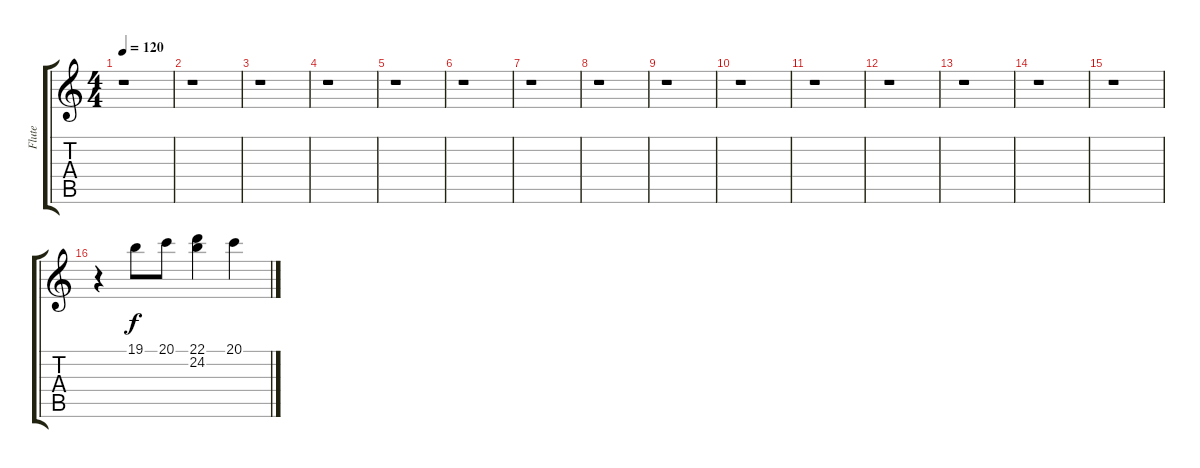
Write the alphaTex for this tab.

\track ("Flute" "Flute") {instrument flute}
\staff {score tabs}
\tuning (E4 B3 G3 D3 A2 E2) {hide}
\ts (4 4)
\tempo 120
\clef g2
\ks c
r.1{dy f} |
r.1 |
r.1 |
r.1 |
r.1 |
r.1 |
r.1 |
r.1 |
r.1 |
r.1 |
r.1 |
r.1 |
r.1 |
r.1 |
r.1 |
r.4 19.1.8 20.1.8 (22.1 24.2).4 20.1.4
